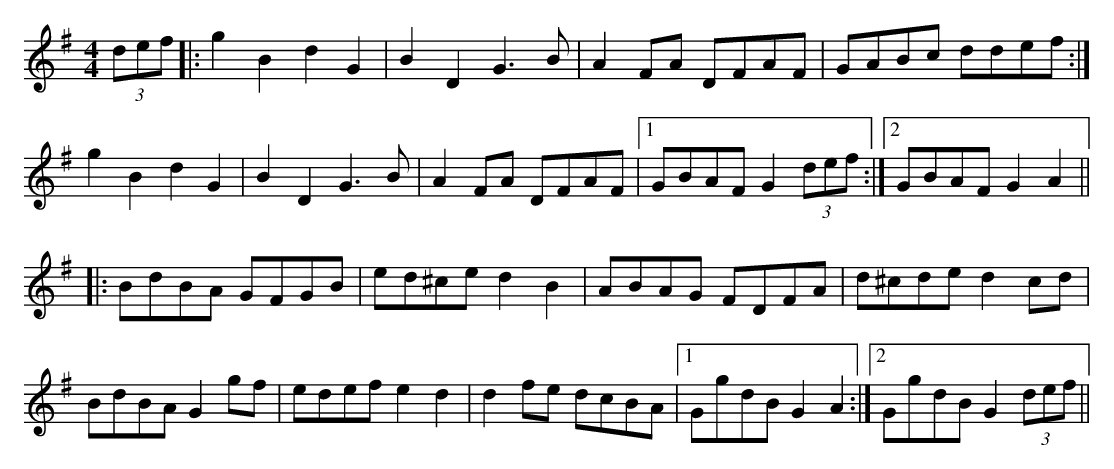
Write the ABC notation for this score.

X:1
M:4/4
K:G
(3def|:g2B2 d2G2|B2D2 G3B|A2FA DFAF|GABc ddef:|
g2B2 d2G2|B2D2 G3B|A2FA DFAF|1 GBAF G2 (3def:|2 GBAF G2A2||
|:BdBA GFGB|ed^ce d2B2|ABAG FDFA|d^cde d2cd|
BdBA G2gf|edef e2d2|d2fe dcBA|1 GgdB G2A2:|2 GgdB G2 (3def||
